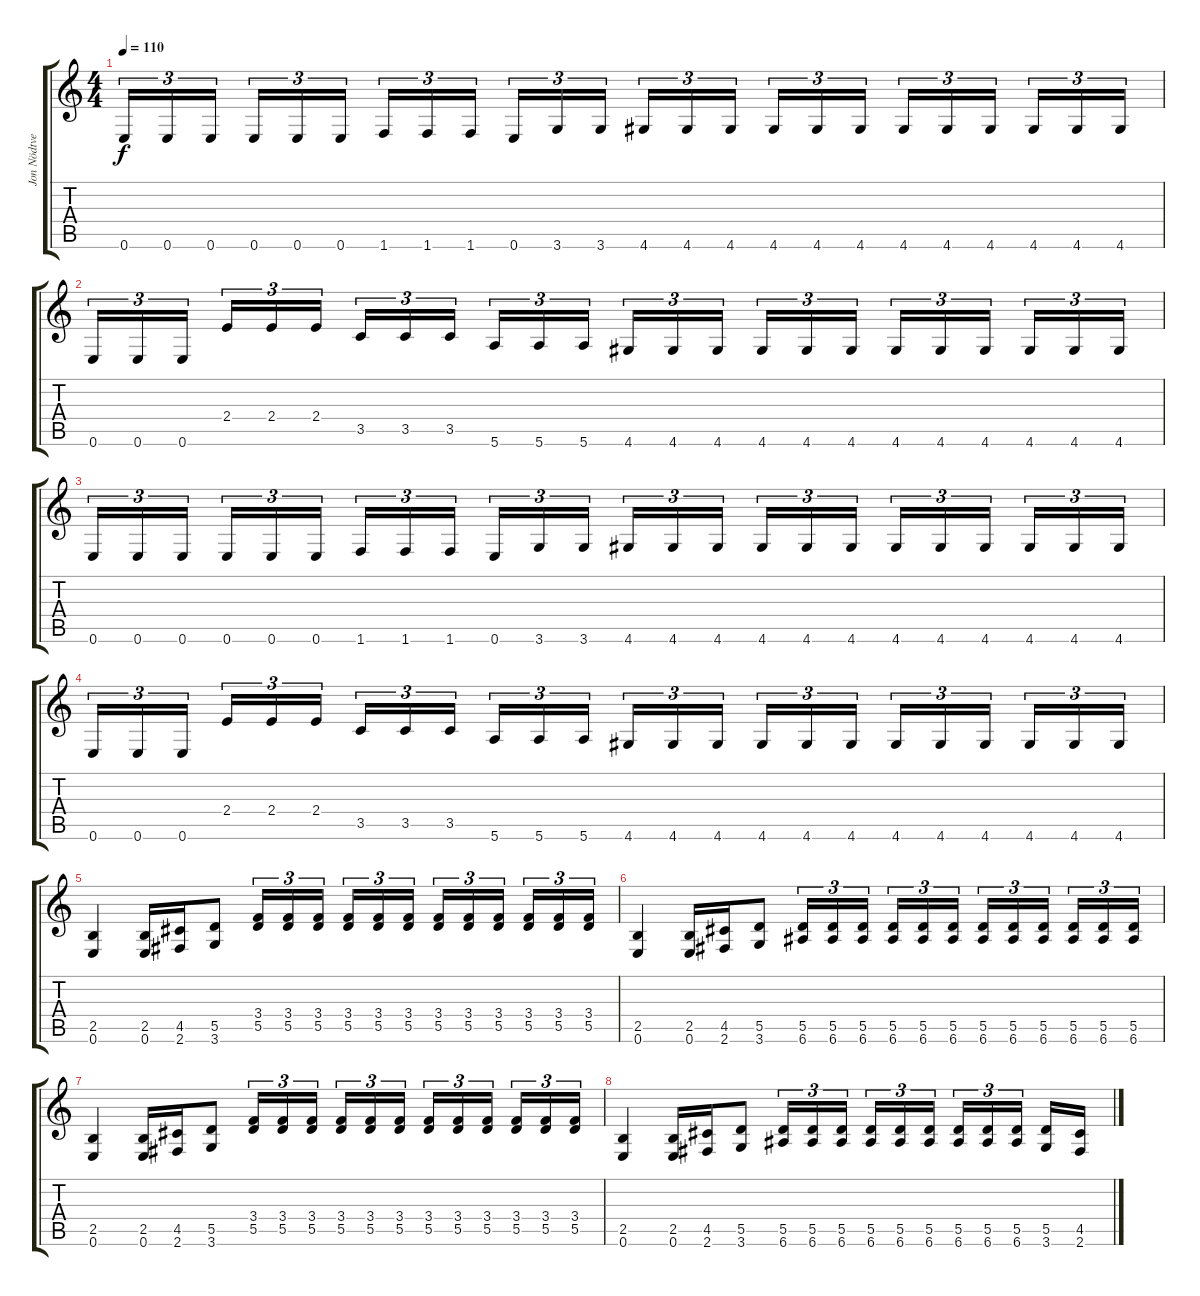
\track ("Jon Nödtveidt" "Jon Nödtve") {instrument overdrivenguitar}
\staff {score tabs}
\tuning (E4 B3 G3 D3 A2 E2) {hide}
\ts (4 4)
\tempo 110
\clef g2
\ks c
0.6.16{tu (3 2) dy f} 0.6.16{tu (3 2)} 0.6.16{tu (3 2) beam splitsecondary} 0.6.16{tu (3 2)} 0.6.16{tu (3 2)} 0.6.16{tu (3 2)} 1.6.16{tu (3 2)} 1.6.16{tu (3 2)} 1.6.16{tu (3 2) beam splitsecondary} 0.6.16{tu (3 2)} 3.6.16{tu (3 2)} 3.6.16{tu (3 2)} 4.6.16{tu (3 2)} 4.6.16{tu (3 2)} 4.6.16{tu (3 2) beam splitsecondary} 4.6.16{tu (3 2)} 4.6.16{tu (3 2)} 4.6.16{tu (3 2)} 4.6.16{tu (3 2)} 4.6.16{tu (3 2)} 4.6.16{tu (3 2) beam splitsecondary} 4.6.16{tu (3 2)} 4.6.16{tu (3 2)} 4.6.16{tu (3 2)} |
0.6.16{tu (3 2)} 0.6.16{tu (3 2)} 0.6.16{tu (3 2) beam splitsecondary} 2.4.16{tu (3 2)} 2.4.16{tu (3 2)} 2.4.16{tu (3 2)} 3.5.16{tu (3 2)} 3.5.16{tu (3 2)} 3.5.16{tu (3 2) beam splitsecondary} 5.6.16{tu (3 2)} 5.6.16{tu (3 2)} 5.6.16{tu (3 2)} 4.6.16{tu (3 2)} 4.6.16{tu (3 2)} 4.6.16{tu (3 2) beam splitsecondary} 4.6.16{tu (3 2)} 4.6.16{tu (3 2)} 4.6.16{tu (3 2)} 4.6.16{tu (3 2)} 4.6.16{tu (3 2)} 4.6.16{tu (3 2) beam splitsecondary} 4.6.16{tu (3 2)} 4.6.16{tu (3 2)} 4.6.16{tu (3 2)} |
0.6.16{tu (3 2)} 0.6.16{tu (3 2)} 0.6.16{tu (3 2) beam splitsecondary} 0.6.16{tu (3 2)} 0.6.16{tu (3 2)} 0.6.16{tu (3 2)} 1.6.16{tu (3 2)} 1.6.16{tu (3 2)} 1.6.16{tu (3 2) beam splitsecondary} 0.6.16{tu (3 2)} 3.6.16{tu (3 2)} 3.6.16{tu (3 2)} 4.6.16{tu (3 2)} 4.6.16{tu (3 2)} 4.6.16{tu (3 2) beam splitsecondary} 4.6.16{tu (3 2)} 4.6.16{tu (3 2)} 4.6.16{tu (3 2)} 4.6.16{tu (3 2)} 4.6.16{tu (3 2)} 4.6.16{tu (3 2) beam splitsecondary} 4.6.16{tu (3 2)} 4.6.16{tu (3 2)} 4.6.16{tu (3 2)} |
0.6.16{tu (3 2)} 0.6.16{tu (3 2)} 0.6.16{tu (3 2) beam splitsecondary} 2.4.16{tu (3 2)} 2.4.16{tu (3 2)} 2.4.16{tu (3 2)} 3.5.16{tu (3 2)} 3.5.16{tu (3 2)} 3.5.16{tu (3 2) beam splitsecondary} 5.6.16{tu (3 2)} 5.6.16{tu (3 2)} 5.6.16{tu (3 2)} 4.6.16{tu (3 2)} 4.6.16{tu (3 2)} 4.6.16{tu (3 2) beam splitsecondary} 4.6.16{tu (3 2)} 4.6.16{tu (3 2)} 4.6.16{tu (3 2)} 4.6.16{tu (3 2)} 4.6.16{tu (3 2)} 4.6.16{tu (3 2) beam splitsecondary} 4.6.16{tu (3 2)} 4.6.16{tu (3 2)} 4.6.16{tu (3 2)} |
(2.5 0.6).4 (2.5 0.6).16 (4.5 2.6).16 (5.5 3.6).8 (3.4 5.5).16{tu (3 2)} (3.4 5.5).16{tu (3 2)} (3.4 5.5).16{tu (3 2) beam splitsecondary} (3.4 5.5).16{tu (3 2)} (3.4 5.5).16{tu (3 2)} (3.4 5.5).16{tu (3 2)} (3.4 5.5).16{tu (3 2)} (3.4 5.5).16{tu (3 2)} (3.4 5.5).16{tu (3 2) beam splitsecondary} (3.4 5.5).16{tu (3 2)} (3.4 5.5).16{tu (3 2)} (3.4 5.5).16{tu (3 2)} |
(2.5 0.6).4 (2.5 0.6).16 (4.5 2.6).16 (5.5 3.6).8 (5.5 6.6).16{tu (3 2)} (5.5 6.6).16{tu (3 2)} (5.5 6.6).16{tu (3 2) beam splitsecondary} (5.5 6.6).16{tu (3 2)} (5.5 6.6).16{tu (3 2)} (5.5 6.6).16{tu (3 2)} (5.5 6.6).16{tu (3 2)} (5.5 6.6).16{tu (3 2)} (5.5 6.6).16{tu (3 2) beam splitsecondary} (5.5 6.6).16{tu (3 2)} (5.5 6.6).16{tu (3 2)} (5.5 6.6).16{tu (3 2)} |
(2.5 0.6).4 (2.5 0.6).16 (4.5 2.6).16 (5.5 3.6).8 (3.4 5.5).16{tu (3 2)} (3.4 5.5).16{tu (3 2)} (3.4 5.5).16{tu (3 2) beam splitsecondary} (3.4 5.5).16{tu (3 2)} (3.4 5.5).16{tu (3 2)} (3.4 5.5).16{tu (3 2)} (3.4 5.5).16{tu (3 2)} (3.4 5.5).16{tu (3 2)} (3.4 5.5).16{tu (3 2) beam splitsecondary} (3.4 5.5).16{tu (3 2)} (3.4 5.5).16{tu (3 2)} (3.4 5.5).16{tu (3 2)} |
(2.5 0.6).4 (2.5 0.6).16 (4.5 2.6).16 (5.5 3.6).8 (5.5 6.6).16{tu (3 2)} (5.5 6.6).16{tu (3 2)} (5.5 6.6).16{tu (3 2) beam splitsecondary} (5.5 6.6).16{tu (3 2)} (5.5 6.6).16{tu (3 2)} (5.5 6.6).16{tu (3 2)} (5.5 6.6).16{tu (3 2)} (5.5 6.6).16{tu (3 2)} (5.5 6.6).16{tu (3 2) beam splitsecondary} (5.5 3.6).16 (4.5 2.6).16
